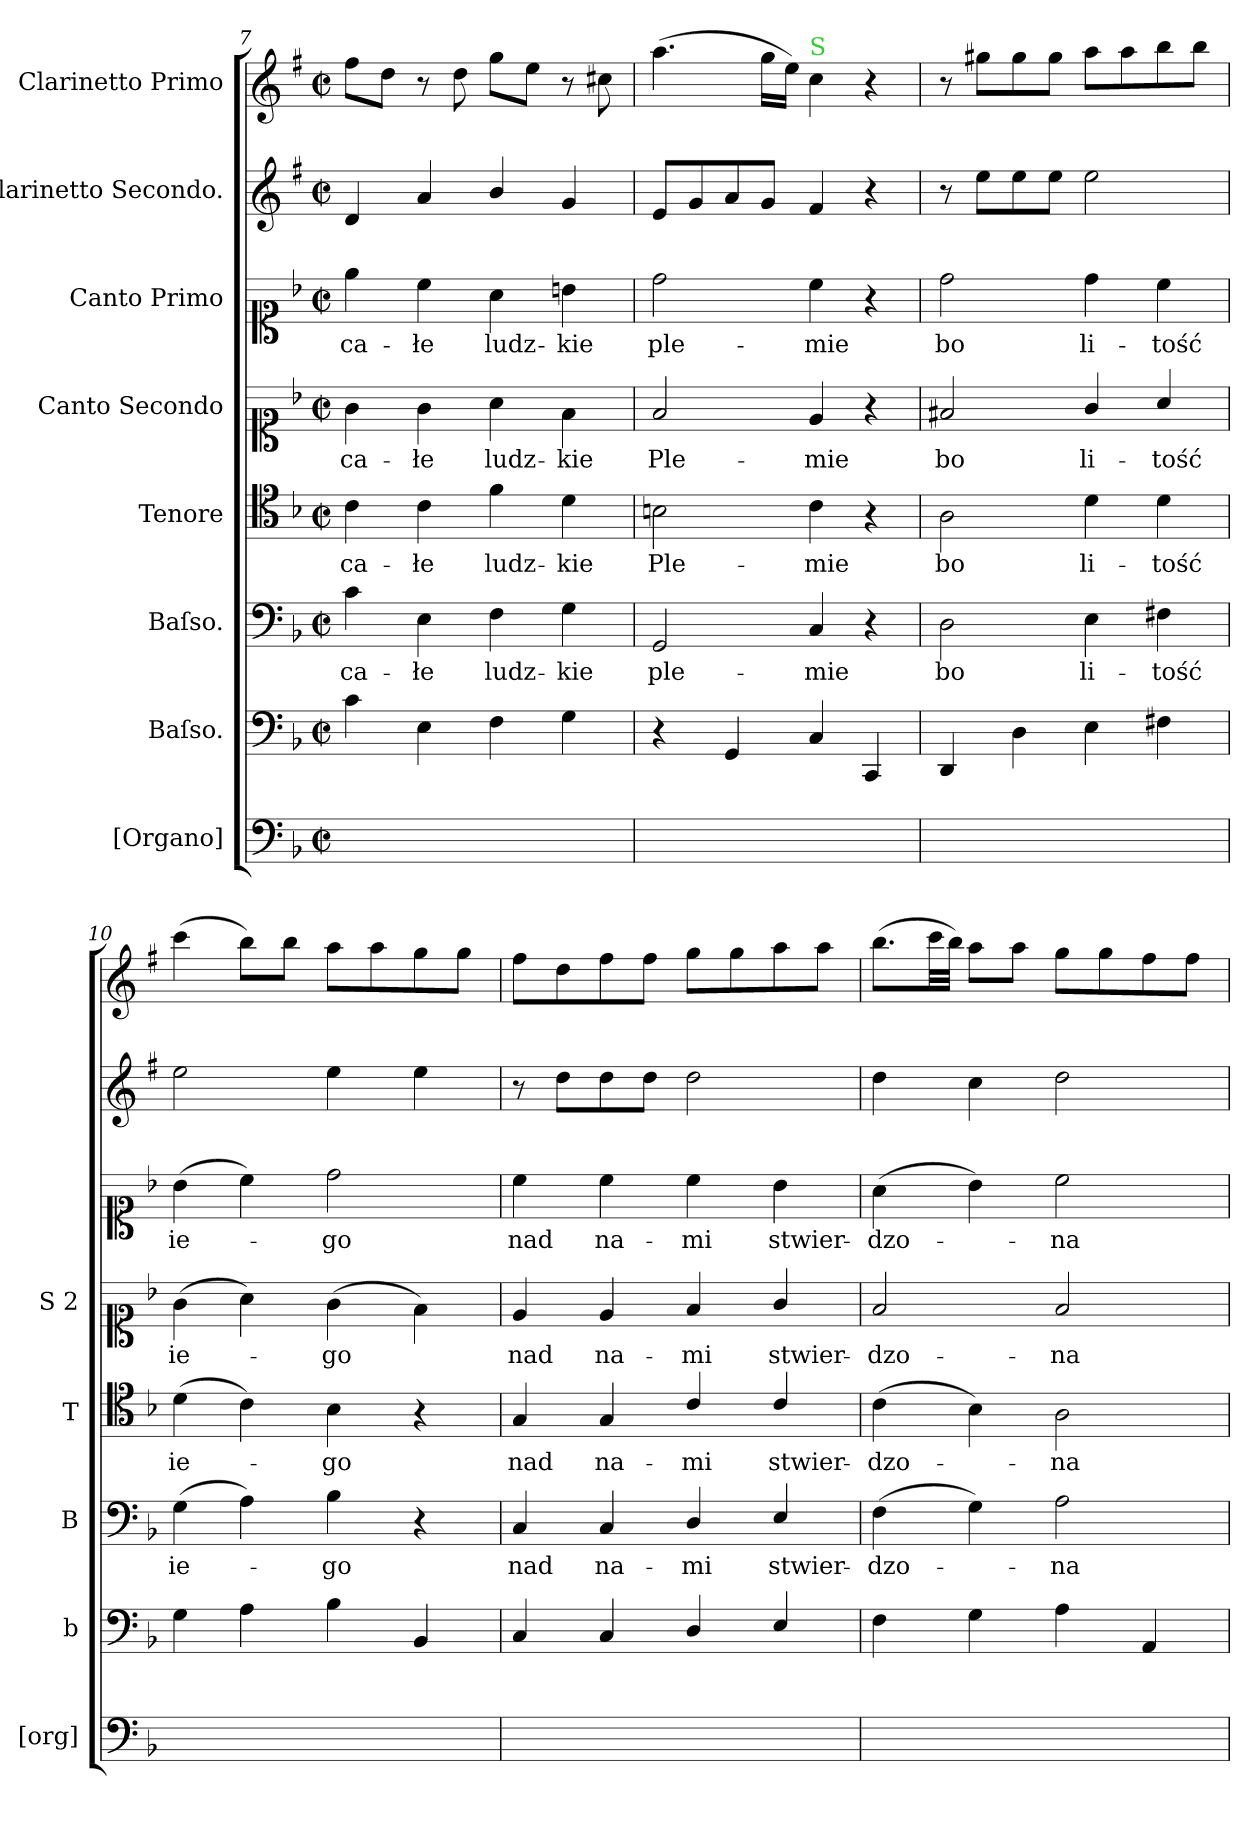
**kern	**kern	**kern	**text	**kern	**text	**kern	**text	**kern	**text	**kern	**kern
*part8	*part7	*part6	*part6	*part5	*part5	*part4	*part4	*part3	*part3	*part2	*part1
*staff8	*staff7	*staff6	*staff6	*staff5	*staff5	*staff4	*staff4	*staff3	*staff3	*staff2	*staff1
*I"[Organo]	*I"Baſso.	*I"Baſso.	*	*I"Tenore	*	*I"Canto Secondo	*	*I"Canto Primo	*	*I"Clarinetto Secondo.	*I"Clarinetto Primo
*I'[org]	*I'b	*I'B	*	*I'T	*	*I'S 2	*	*	*	*	*
*clefF4	*clefF4	*clefF4	*	*clefC4	*	*clefC1	*	*clefC1	*	*clefG2	*clefG2
*	*	*	*	*	*	*	*	*	*	*ITrd1c2	*ITrd1c2
*k[b-]	*k[b-]	*k[b-]	*	*k[b-]	*	*k[b-]	*	*k[b-]	*	*k[b-]	*k[b-]
*F:	*F:	*F:	*	*F:	*	*F:	*	*F:	*	*F:	*F:
*M2/2	*M2/2	*M2/2	*	*M2/2	*	*M2/2	*	*M2/2	*	*M2/2	*M2/2
*met(c|)	*met(c|)	*met(c|)	*	*met(c|)	*	*met(c|)	*	*met(c|)	*	*met(c|)	*met(c|)
=7	=7	=7	=7	=7	=7	=7	=7	=7	=7	=7	=7
1ryy	4c\	4c\	ca-	4c\	ca-	4g\	ca-	4ee\	ca-	4c/	8ee\L
.	.	.	.	.	.	.	.	.	.	.	8cc\J
.	4E\	4E\	-łe	4c\	-łe	4g\	-łe	4cc\	-łe	4g/	8r
.	.	.	.	.	.	.	.	.	.	.	8cc\
.	4F\	4F\	ludz-	4f\	ludz-	4a\	ludz-	4a\	ludz-	4a/	8ff\L
.	.	.	.	.	.	.	.	.	.	.	8dd\J
.	4G\	4G\	-kie	4d\	-kie	4f\	-kie	4bn\	-kie	4f/	8r
.	.	.	.	.	.	.	.	.	.	.	8bn\
=8	=8	=8	=8	=8	=8	=8	=8	=8	=8	=8	=8
1ryy	4r	2GG/	ple-	2Bn\	Ple-	2f/	Ple-	2dd\	ple-	8d/L	(4.gg\
.	.	.	.	.	.	.	.	.	.	8f/	.
.	4GG/	.	.	.	.	.	.	.	.	8g/	.
.	.	.	.	.	.	.	.	.	.	8f/J	16ff\LL
.	.	.	.	.	.	.	.	.	.	.	16dd\JJ)
!	!	!	!	!	!	!	!	!	!	!	!LO:TX:a:color=limegreen:t=S
.	4C/	4C/	-mie	4c\	-mie	4e/	-mie	4cc\	-mie	4e/	4b-\
.	4CC/	4r	.	4r	.	4r	.	4r	.	4r	4r
=9	=9	=9	=9	=9	=9	=9	=9	=9	=9	=9	=9
1ryy	4DD/	2D\	bo	2A\	bo	2f#X/	bo	2dd\	bo	8r	8r
.	.	.	.	.	.	.	.	.	.	8dd\L	8ff#X\L
.	4D\	.	.	.	.	.	.	.	.	8dd\	8ff#\
.	.	.	.	.	.	.	.	.	.	8dd\J	8ff#\J
.	4E\	4E\	li-	4d\	li-	4g/	li-	4dd\	li-	2dd\	8gg\L
.	.	.	.	.	.	.	.	.	.	.	8gg\
.	4F#X\	4F#X\	-tość	4d\	-tość	4a/	-tość	4cc\	-tość	.	8aa\
.	.	.	.	.	.	.	.	.	.	.	8aa\J
=10	=10	=10	=10	=10	=10	=10	=10	=10	=10	=10	=10
1ryy	4G\	(4G\	ie-	(4d\	ie-	(4g\	ie-	(4b-\	ie-	2dd\	(4bb-\
.	4A\	4A\)	.	4c\)	.	4a\)	.	4cc\)	.	.	8aa\L)
.	.	.	.	.	.	.	.	.	.	.	8aa\J
.	4B-\	4B-\	-go	4B-\	-go	(4g\	-go	2dd\	-go	4dd\	8gg\L
.	.	.	.	.	.	.	.	.	.	.	8gg\
.	4BB-/	4r	.	4r	.	4f\)	.	.	.	4dd\	8ff\
.	.	.	.	.	.	.	.	.	.	.	8ff\J
=11	=11	=11	=11	=11	=11	=11	=11	=11	=11	=11	=11
1ryy	4C/	4C/	nad	4G/	nad	4e/	nad	4cc\	nad	8r	8ee\L
.	.	.	.	.	.	.	.	.	.	8cc\L	8cc\
.	4C/	4C/	na-	4G/	na-	4e/	na-	4cc\	na-	8cc\	8ee\
.	.	.	.	.	.	.	.	.	.	8cc\J	8ee\J
.	4D/	4D/	-mi	4c/	-mi	4f/	-mi	4cc\	-mi	2cc\	8ff\L
.	.	.	.	.	.	.	.	.	.	.	8ff\
.	4E/	4E/	stwier-	4c/	stwier-	4g/	stwier-	4b-\	stwier-	.	8gg\
.	.	.	.	.	.	.	.	.	.	.	8gg\J
=12	=12	=12	=12	=12	=12	=12	=12	=12	=12	=12	=12
1ryy	4F\	(4F\	-dzo-	(4c\	-dzo-	2f/	-dzo-	(4a\	-dzo-	4cc\	(8.aa\L
.	.	.	.	.	.	.	.	.	.	.	32bb-\LL
.	.	.	.	.	.	.	.	.	.	.	32aa\JJJ)
.	4G\	4G\)	.	4B-\)	.	.	.	4b-\)	.	4b-\	8gg\L
.	.	.	.	.	.	.	.	.	.	.	8gg\J
.	4A\	2A\	-na	2A\	-na	2f/	-na	2cc\	-na	2cc\	8ff\L
.	.	.	.	.	.	.	.	.	.	.	8ff\
.	4AA/	.	.	.	.	.	.	.	.	.	8ee\
.	.	.	.	.	.	.	.	.	.	.	8ee\J
=	=	=	=	=	=	=	=	=	=	=	=
*-	*-	*-	*-	*-	*-	*-	*-	*-	*-	*-	*-
